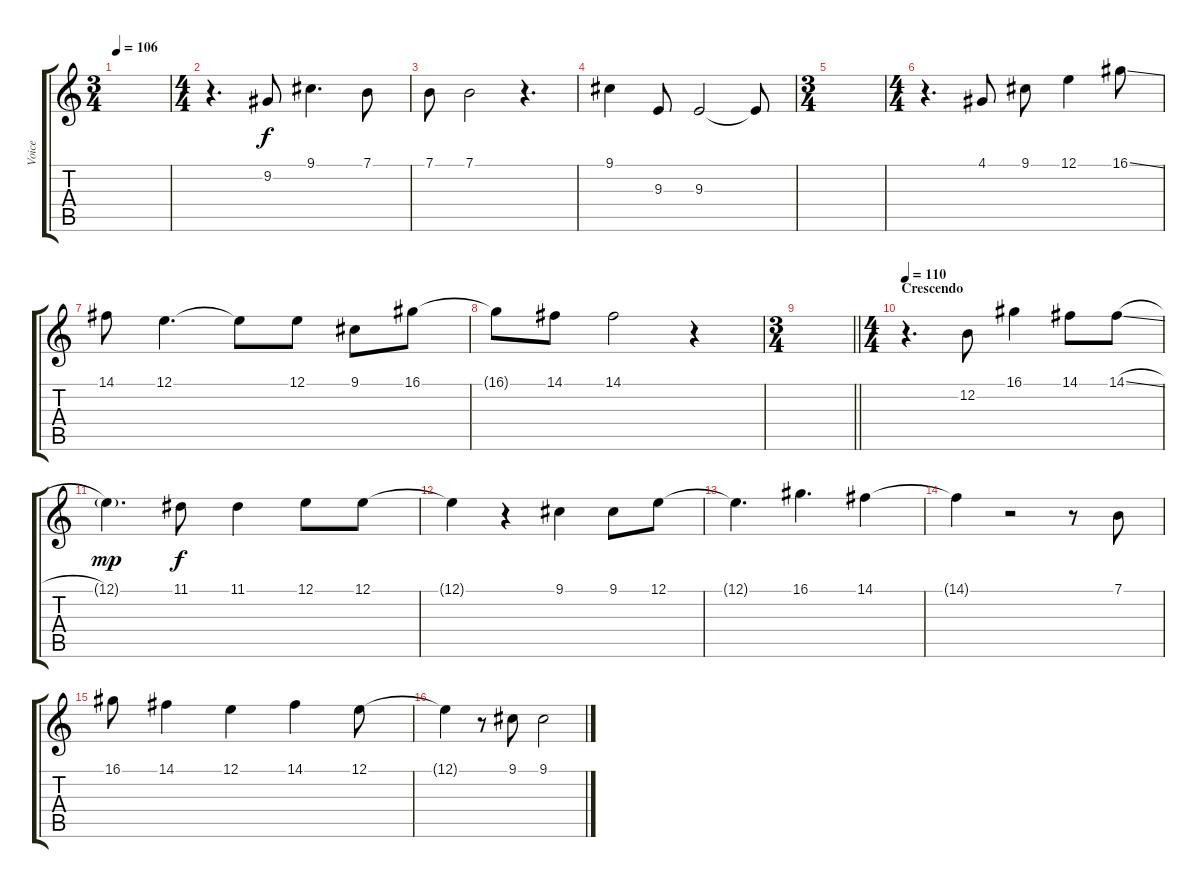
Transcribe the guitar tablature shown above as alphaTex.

\track ("Voice" "Voice") {instrument voiceoohs}
\staff {score tabs}
\tuning (E4 B3 G3 D3 A2 E2) {hide}
\ts (3 4)
\tempo 106
\clef g2
\ks c
|
\ts (4 4)
r.4{d} 9.2.8 9.1.4{d} 7.1.8 |
7.1.8 7.1.2 r.4{d} |
9.1.4 9.3.8 9.3.2 9.3{t}.8 |
\ts (3 4)
|
\ts (4 4)
r.4{d} 4.1.8 9.1.8 12.1.4 16.1{ss}.8 |
14.1.8 12.1.4{d} 12.1{t}.8 12.1.8 9.1.8 16.1.8 |
16.1{t}.8 14.1.8 14.1.2 r.4 |
\ts (3 4)
\barLineRight lightlight
|
\ts (4 4)
\section ("" "Crescendo")
\tempo 110
r.4{d} 12.2.8 16.1.4 14.1.8 14.1{sl}.8 |
12.1{g}.4{d dy mp} 11.1.8{dy f} 11.1.4 12.1.8 12.1.8 |
12.1{t}.4 r.4 9.1.4 9.1.8 12.1.8 |
12.1{t}.4{d} 16.1.4{d} 14.1.4 |
14.1{t}.4 r.2 r.8 7.1.8 |
16.1.8 14.1.4 12.1.4 14.1.4 12.1.8 |
12.1{t}.4 r.8 9.1.8 9.1.2
